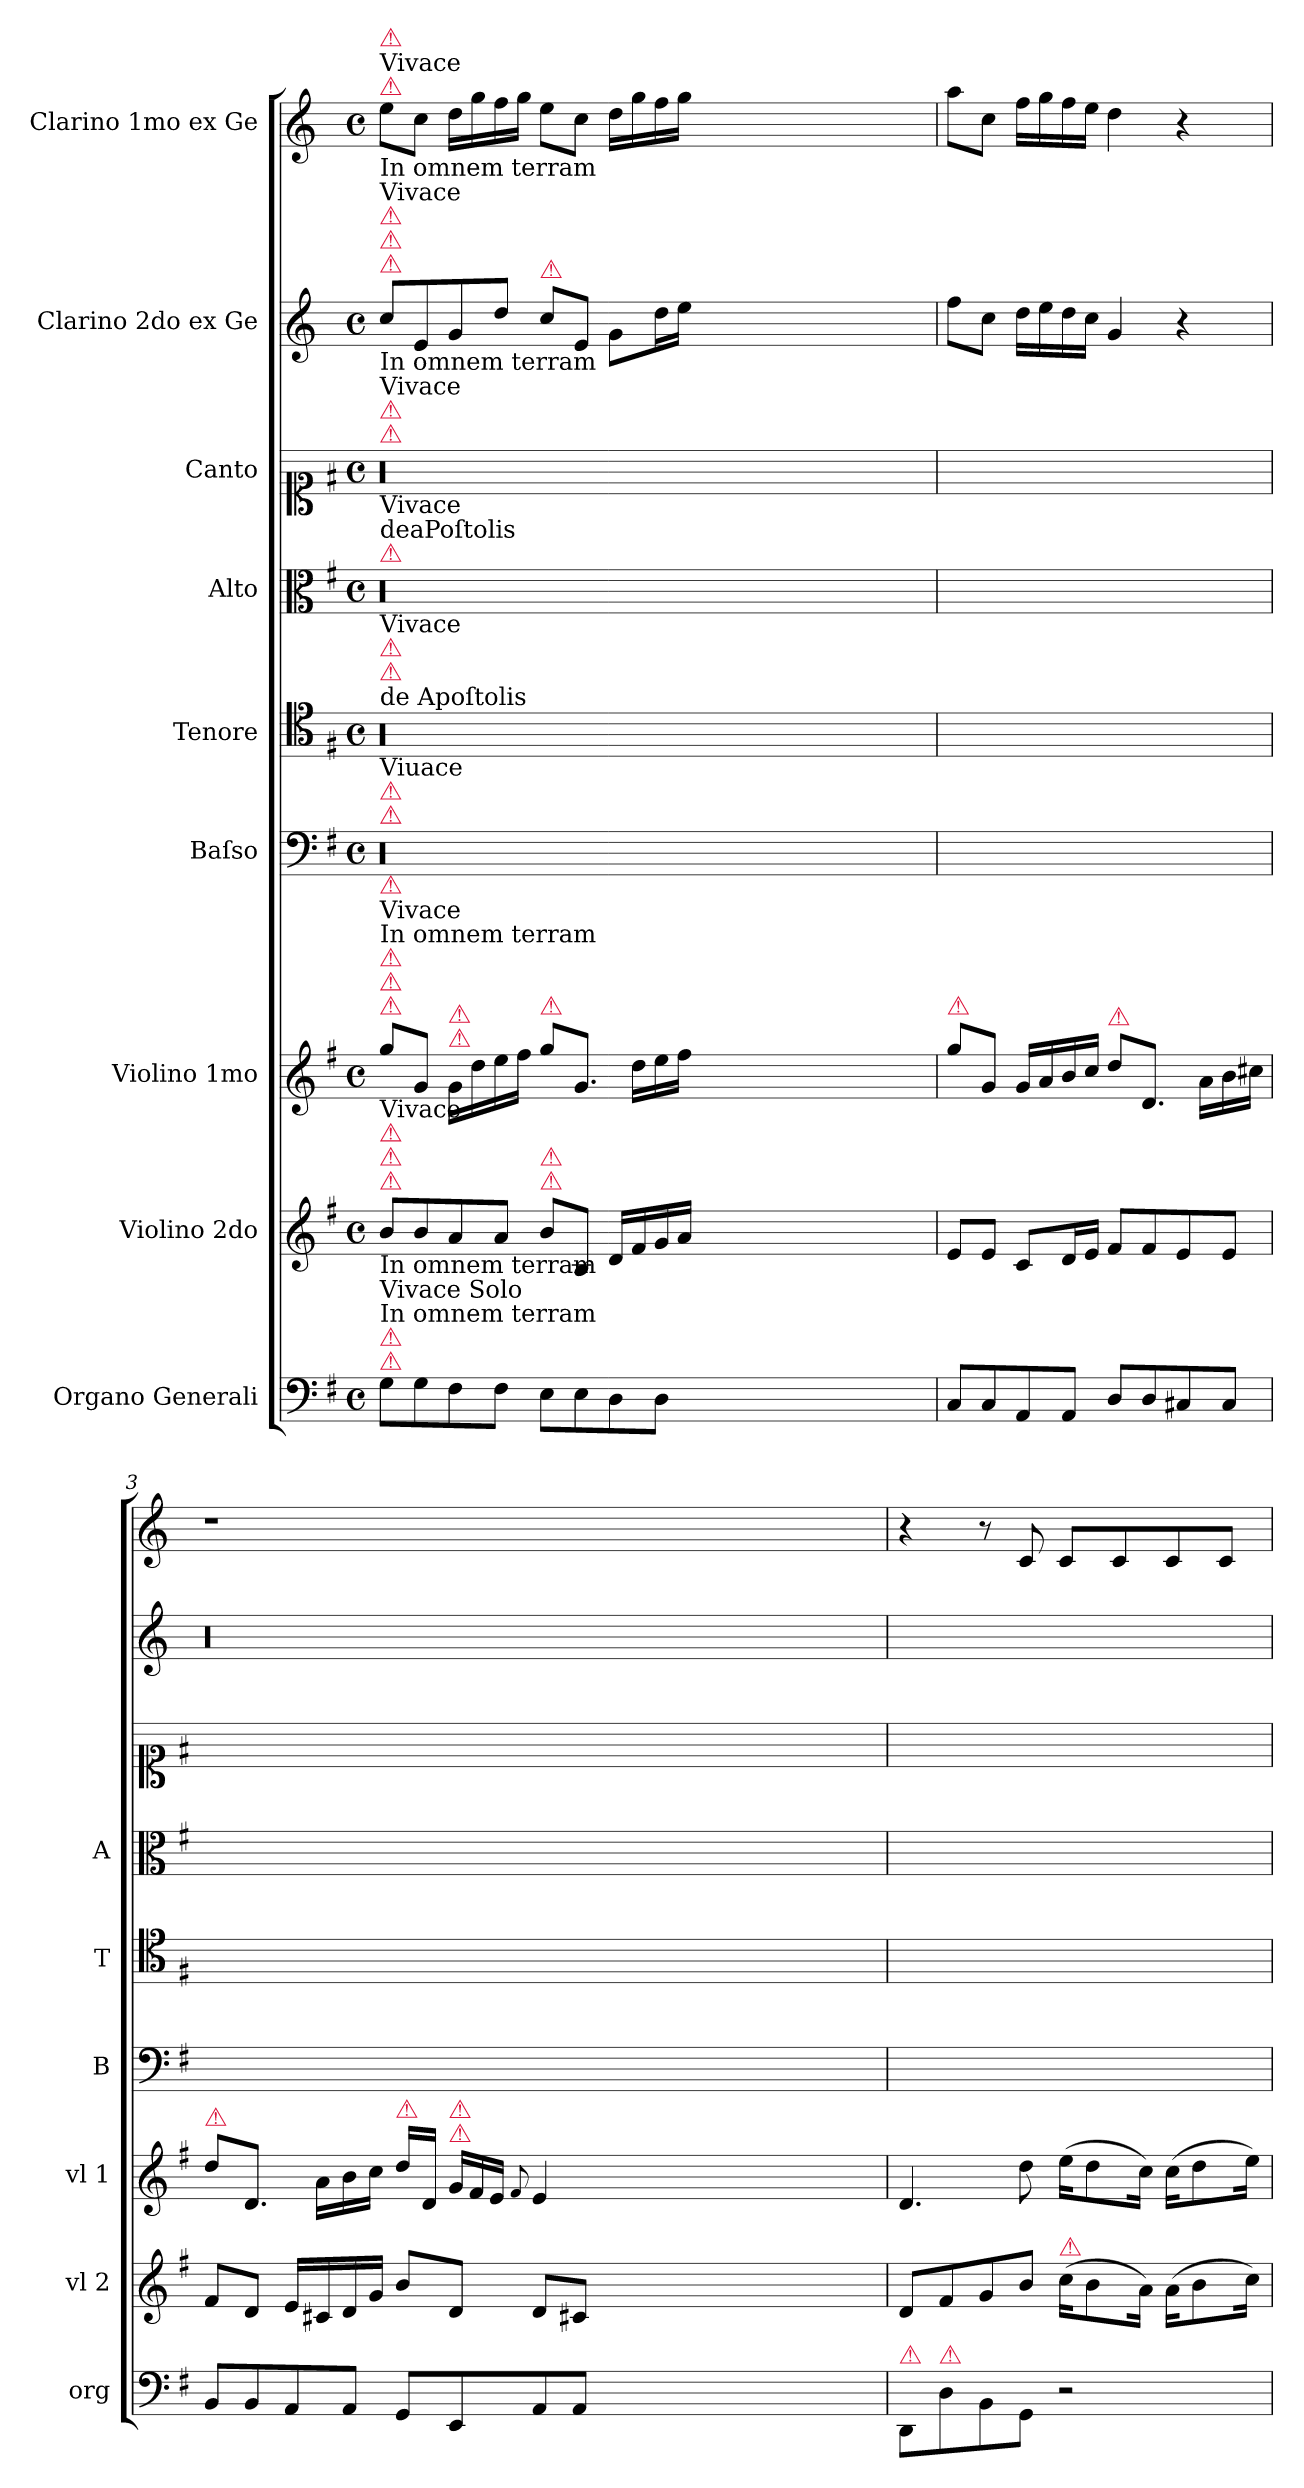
**kern	**kern	**kern	**kern	**kern	**kern	**kern	**kern	**kern	**dynam
*part9	*part8	*part7	*part6	*part5	*part4	*part3	*part2	*part1	*part1
*staff9	*staff8	*staff7	*staff6	*staff5	*staff4	*staff3	*staff2	*staff1	*staff1
*I"Organo Generali	*I"Violino 2do	*I"Violino 1mo	*I"Baſso	*I"Tenore	*I"Alto	*I"Canto	*I"Clarino 2do ex Ge	*I"Clarino 1mo ex Ge	*
*I'org	*I'vl 2	*I'vl 1	*I'B	*I'T	*I'A	*	*	*	*
*clefF4	*clefG2	*clefG2	*clefF4	*clefC4	*clefC3	*clefC1	*clefG2	*clefG2	*
*	*	*	*	*	*	*	*ITrd3c5	*ITrd3c5	*
*k[f#]	*k[f#]	*k[f#]	*k[f#]	*k[f#]	*k[f#]	*k[f#]	*k[f#]	*k[f#]	*
*M4/4	*M4/4	*M4/4	*M4/4	*M4/4	*M4/4	*M4/4	*M4/4	*M4/4	*
*met(c)	*met(c)	*met(c)	*met(c)	*met(c)	*met(c)	*met(c)	*met(c)	*met(c)	*
=1	=1	=1	=1	=1	=1	=1	=1	=1	=1
!	!	!	!	!	!	!	!	!LO:TX:a:color=crimson:t=⚠	!
!	!	!	!	!	!	!	!	!LO:TX:b:t=In omnem terram	!
!	!	!	!	!	!	!	!	!LO:TX:a:t=Vivace	!
!	!	!	!	!	!	!	!	!LO:TX:a:color=crimson:t=⚠	!
!	!	!	!	!	!	!	!LO:TX:a:color=crimson:t=⚠	!	!
!	!	!	!	!	!	!	!LO:TX:a:color=crimson:t=⚠	!	!
!	!	!	!	!	!	!	!LO:TX:a:color=crimson:t=⚠	!	!
!	!	!	!	!	!	!	!LO:TX:a:t=Vivace	!	!
!	!	!	!	!	!	!	!LO:TX:b:t=In omnem terram	!	!
!	!	!	!	!	!	!LO:TX:a:color=crimson:t=⚠	!	!	!
!	!	!	!	!	!	!LO:TX:a:color=crimson:t=⚠	!	!	!
!	!	!	!	!	!	!LO:TX:a:t=Vivace	!	!	!
!	!	!	!	!	!LO:TX:a:color=crimson:t=⚠	!	!	!	!
!	!	!	!	!	!LO:TX:a:t=deaPoſtolis	!	!	!	!
!	!	!	!	!	!LO:TX:a:t=Vivace	!	!	!	!
!	!	!	!	!LO:TX:a:t=de Apoſtolis	!	!	!	!	!
!	!	!	!	!LO:TX:a:color=crimson:t=⚠	!	!	!	!	!
!	!	!	!	!LO:TX:a:color=crimson:t=⚠	!	!	!	!	!
!	!	!	!	!LO:TX:a:t=Vivace	!	!	!	!	!
!	!	!	!LO:TX:a:color=crimson:t=⚠	!	!	!	!	!	!
!	!	!	!LO:TX:a:color=crimson:t=⚠	!	!	!	!	!	!
!	!	!	!LO:TX:a:t=Viuace	!	!	!	!	!	!
!	!	!LO:TX:a:color=crimson:t=⚠	!	!	!	!	!	!	!
!	!	!LO:TX:a:color=crimson:t=⚠	!	!	!	!	!	!	!
!	!	!LO:TX:a:color=crimson:t=⚠	!	!	!	!	!	!	!
!	!	!LO:TX:a:t=In omnem terram	!	!	!	!	!	!	!
!	!	!LO:TX:a:t=Vivace	!	!	!	!	!	!	!
!	!	!LO:TX:a:color=crimson:t=⚠	!	!	!	!	!	!	!
!	!LO:TX:a:color=crimson:t=⚠	!	!	!	!	!	!	!	!
!	!LO:TX:a:color=crimson:t=⚠	!	!	!	!	!	!	!	!
!	!LO:TX:a:color=crimson:t=⚠	!	!	!	!	!	!	!	!
!	!LO:TX:b:t=In omnem terram	!	!	!	!	!	!	!	!
!	!LO:TX:a:t=Vivace	!	!	!	!	!	!	!	!
!LO:TX:a:color=crimson:t=⚠	!	!	!	!	!	!	!	!	!
!LO:TX:a:color=crimson:t=⚠	!	!	!	!	!	!	!	!	!
!LO:TX:a:t=In omnem terram	!	!	!	!	!	!	!	!	!
!LO:TX:a:t=Vivace Solo	!	!	!	!	!	!	!	!	!
8G\L	8b/L	8gg\L	00r	00r	00r	00r	8g\L	8b\L	.
8G\	8b/	8g/J	.	.	.	.	8B/	8g\J	.
!	!	!LO:TX:a:color=crimson:t=⚠	!	!	!	!	!	!	!
!	!	!LO:TX:a:color=crimson:t=⚠	!	!	!	!	!	!	!
8F#\	8a/	16g/LL	.	.	.	.	8d/	16a\LL	.
.	.	16dd\	.	.	.	.	.	16dd\	.
8F#\J	8a/J	16ee\	.	.	.	.	8a\J	16cc\	.
.	.	16ff#\JJ	.	.	.	.	.	16dd\JJ	.
!	!	!	!	!	!	!	!LO:TX:a:color=crimson:t=⚠	!	!
!	!	!LO:TX:a:color=crimson:t=⚠	!	!	!	!	!	!	!
!	!LO:TX:a:color=crimson:t=⚠	!	!	!	!	!	!	!	!
!	!LO:TX:a:color=crimson:t=⚠	!	!	!	!	!	!	!	!
8E\L	8b\L	8gg\L	.	.	.	.	8g\L	8b\L	.
8E\	8B/J	8.g/J	.	.	.	.	8B/J	8g\J	.
8D\	16d/LL	.	.	.	.	.	8d\L	16a\LL	.
.	16f#/	16dd\LL	.	.	.	.	.	16dd\	.
8D\J	16g/	16ee\	.	.	.	.	16a\L	16cc\	.
.	16a/JJ	16ff#\JJ	.	.	.	.	16b\JJ	16dd\JJ	.
0.ryy	0.ryy	0.ryy	.	.	.	.	0.ryy	0.ryy	.
=2	=2	=2	=2	=2	=2	=2	=2	=2	=2
!	!	!LO:TX:a:color=crimson:t=⚠	!	!	!	!	!	!	!
8C/L	8e/L	8gg\L	1ryy	1ryy	1ryy	1ryy	8cc\L	8ee\L	.
8C/	8e/J	8g/J	.	.	.	.	8g\J	8g\J	.
8AA/	8c/L	16g/LL	.	.	.	.	16a\LL	16cc\LL	.
.	.	16a/	.	.	.	.	16b\	16dd\	.
8AA/J	16d/L	16b/	.	.	.	.	16a\	16cc\	.
.	16e/JJ	16cc/JJ	.	.	.	.	16g\JJ	16b\JJ	.
!	!	!LO:TX:a:color=crimson:t=⚠	!	!	!	!	!	!	!
8D/L	8f#/L	8dd\L	.	.	.	.	4d/	4a\	.
8D/	8f#/	8.d/J	.	.	.	.	.	.	.
8C#X/	8e/	.	.	.	.	.	4r	4r	.
.	.	16a\LL	.	.	.	.	.	.	.
8C#/J	8e/J	16b\	.	.	.	.	.	.	.
.	.	16cc#X\JJ	.	.	.	.	.	.	.
=3	=3	=3	=3	=3	=3	=3	=3	=3	=3
!	!	!LO:TX:a:color=crimson:t=⚠	!	!	!	!	!	!	!
8BB/L	8f#/L	8dd\L	00ryy	00ryy	00ryy	00ryy	00r	1r	.
8BB/	8d/J	8.d/J	.	.	.	.	.	.	.
8AA/	16e/LL	.	.	.	.	.	.	.	.
.	16c#X/	16a\LL	.	.	.	.	.	.	.
8AA/J	16d/	16b\	.	.	.	.	.	.	.
.	16g/JJ	16cc\JJ	.	.	.	.	.	.	.
!	!	!LO:TX:a:color=crimson:t=⚠	!	!	!	!	!	!	!
8GG/L	8b/L	16dd\LL	.	.	.	.	.	.	.
.	.	16d/JJ	.	.	.	.	.	.	.
*	*	*Xtuplet	*	*	*	*	*	*	*
!	!	!LO:TX:a:color=crimson:t=⚠	!	!	!	!	!	!	!
!	!	!LO:TX:a:color=crimson:t=⚠	!	!	!	!	!	!	!
8EE/	8d/J	24g/LL	.	.	.	.	.	.	.
.	.	24f#/	.	.	.	.	.	.	.
.	.	24e/JJ	.	.	.	.	.	.	.
.	.	8qqf#/	.	.	.	.	.	.	.
8AA/	8d/L	4e/	.	.	.	.	.	.	.
8AA/J	8c#X/J	.	.	.	.	.	.	.	.
0.ryy	0.ryy	0.ryy	.	.	.	.	.	0.ryy	.
=4	=4	=4	=4	=4	=4	=4	=4	=4	=4
!LO:TX:a:color=crimson:t=⚠	!	!	!	!	!	!	!	!	!
8DD/L	8d/L	4.d/	1ryy	1ryy	1ryy	1ryy	1ryy	4r	.
!LO:TX:a:color=crimson:t=⚠	!	!	!	!	!	!	!	!	!
8D\	8f#/	.	.	.	.	.	.	.	.
8BB\	8g/	.	.	.	.	.	.	8r	.
8GG\J	8b/J	8dd\	.	.	.	.	.	8G/	.
!	!LO:TX:a:color=crimson:t=⚠	!	!	!	!	!	!	!	!
!	!	!	!	!	!	!	!	!	!LO:DY:a
2r	(16cc\KL	(16ee\KL	.	.	.	.	.	8G/L	Pia
.	8b\	8dd\	.	.	.	.	.	.	.
.	.	.	.	.	.	.	.	8G/	.
.	16a\Jk)	16cc\Jk)	.	.	.	.	.	.	.
.	(16a\KL	(16cc\KL	.	.	.	.	.	8G/	.
.	8b\	8dd\	.	.	.	.	.	.	.
.	.	.	.	.	.	.	.	8G/J	.
.	16cc\Jk)	16ee\Jk)	.	.	.	.	.	.	.
=	=	=	=	=	=	=	=	=	=
*-	*-	*-	*-	*-	*-	*-	*-	*-	*-
